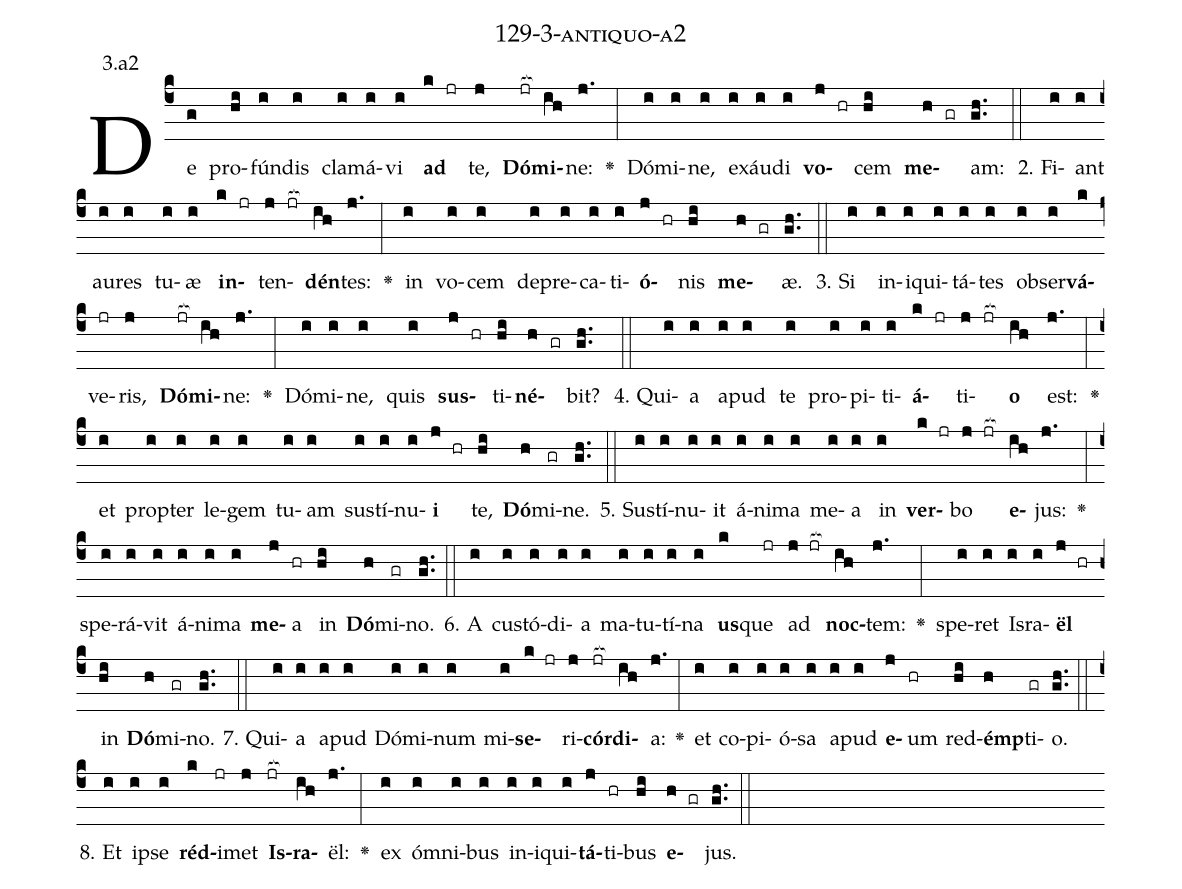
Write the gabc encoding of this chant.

name: 129-3-antiquo-a2;
annotation: 3.a2;
%%
(c4)De(g) pro(hi)fún(i)dis(i) cla(i)má(i)vi(i) <b>ad</b>(k jr) te,(j) <b>Dó</b>(jr[ocb:1{])<b>mi</b>(ih[ocb:0}])ne:(j.) <v>\greheightstar</v>(:) Dó(i)mi(i)ne,(i) ex(i)áu(i)di(i) <b>vo</b>(j hr)cem(hi) <b>me</b>(h gr)am:(gh..) (::)
2. Fi(i)ant(i) au(i)res(i) tu(i)æ(i) <b>in</b>(k jr)ten(j jr[ocb:1{])<b>dén</b>(ih[ocb:0}])tes:(j.) <v>\greheightstar</v>(:) in(i) vo(i)cem(i) de(i)pre(i)ca(i)ti(i)<b>ó</b>(j hr)nis(hi) <b>me</b>(h gr)æ.(gh..) (::)
3. Si(i) in(i)i(i)qui(i)tá(i)tes(i) ob(i)ser(i)<b>vá</b>(k)ve(jr)ris,(j) <b>Dó</b>(jr[ocb:1{])<b>mi</b>(ih[ocb:0}])ne:(j.) <v>\greheightstar</v>(:) Dó(i)mi(i)ne,(i) quis(i) <b>sus</b>(j hr)ti(hi)<b>né</b>(h gr)bit?(gh..) (::)
4. Qui(i)a(i) a(i)pud(i) te(i) pro(i)pi(i)ti(i)<b>á</b>(k jr)ti(j jr[ocb:1{])<b>o</b>(ih[ocb:0}]) est:(j.) <v>\greheightstar</v>(:) et(i) prop(i)ter(i) le(i)gem(i) tu(i)am(i) sus(i)tí(i)nu(i)<b>i</b>(j hr) te,(hi) <b>Dó</b>(h)mi(gr)ne.(gh..) (::)
5. Sus(i)tí(i)nu(i)it(i) á(i)ni(i)ma(i) me(i)a(i) in(i) <b>ver</b>(k jr)bo(j jr[ocb:1{]) <b>e</b>(ih[ocb:0}])jus:(j.) <v>\greheightstar</v>(:) spe(i)rá(i)vit(i) á(i)ni(i)ma(i) <b>me</b>(j)a(hr) in(hi) <b>Dó</b>(h)mi(gr)no.(gh..) (::)
6. A(i) cus(i)tó(i)di(i)a(i) ma(i)tu(i)tí(i)na(i) <b>us</b>(k)que(jr) ad(j jr[ocb:1{]) <b>noc</b>(ih[ocb:0}])tem:(j.) <v>\greheightstar</v>(:) spe(i)ret(i) Is(i)ra(i)<b>ël</b>(j hr) in(hi) <b>Dó</b>(h)mi(gr)no.(gh..) (::)
7. Qui(i)a(i) a(i)pud(i) Dó(i)mi(i)num(i) mi(i)<b>se</b>(k jr)ri(j)<b>cór</b>(jr[ocb:1{])<b>di</b>(ih[ocb:0}])a:(j.) <v>\greheightstar</v>(:) et(i) co(i)pi(i)ó(i)sa(i) a(i)pud(i) <b>e</b>(j)um(hr) red(hi)<b>émp</b>(h)ti(gr)o.(gh..) (::)
8. Et(i) ip(i)se(i) <b>réd</b>(k)i(jr)met(j) <b>Is</b>(jr[ocb:1{])<b>ra</b>(ih[ocb:0}])ël:(j.) <v>\greheightstar</v>(:) ex(i) óm(i)ni(i)bus(i) in(i)i(i)qui(i)<b>tá</b>(j)ti(hr)bus(hi) <b>e</b>(h gr)jus.(gh..) (::)
